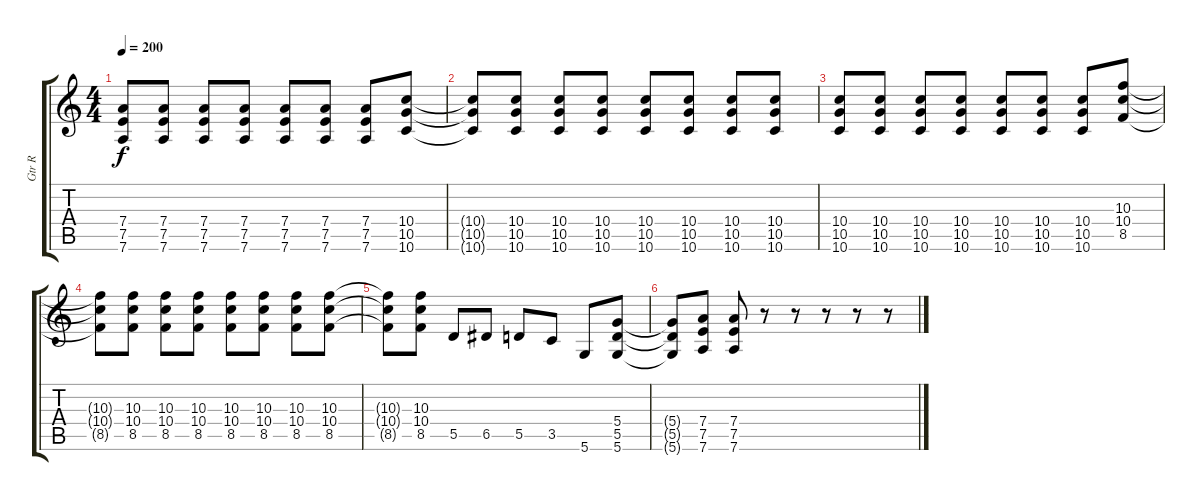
\track ("Gtr R" "Gtr R") {instrument overdrivenguitar}
\staff {score tabs}
\tuning (E4 B3 G3 D3 A2 D2) {hide}
\ts (4 4)
\tempo 200
\clef g2
\ks c
(7.4 7.5 7.6).8{dy f} (7.4 7.5 7.6).8 (7.4 7.5 7.6).8 (7.4 7.5 7.6).8 (7.4 7.5 7.6).8 (7.4 7.5 7.6).8 (7.4 7.5 7.6).8 (10.4 10.5 10.6).8 |
(10.4{t} 10.5{t} 10.6{t}).8 (10.4 10.5 10.6).8 (10.4 10.5 10.6).8 (10.4 10.5 10.6).8 (10.4 10.5 10.6).8 (10.4 10.5 10.6).8 (10.4 10.5 10.6).8 (10.4 10.5 10.6).8 |
(10.4 10.5 10.6).8 (10.4 10.5 10.6).8 (10.4 10.5 10.6).8 (10.4 10.5 10.6).8 (10.4 10.5 10.6).8 (10.4 10.5 10.6).8 (10.4 10.5 10.6).8 (10.3 10.4 8.5).8 |
(10.3{t} 10.4{t} 8.5{t}).8 (10.3 10.4 8.5).8 (10.3 10.4 8.5).8 (10.3 10.4 8.5).8 (10.3 10.4 8.5).8 (10.3 10.4 8.5).8 (10.3 10.4 8.5).8 (10.3 10.4 8.5).8 |
(10.3{t} 10.4{t} 8.5{t}).8 (10.3 10.4 8.5).8 5.5.8 6.5.8 5.5.8 3.5.8 5.6.8 (5.4 5.5 5.6).8 |
(5.4{t} 5.5{t} 5.6{t}).8 (7.4 7.5 7.6).8 (7.4 7.5 7.6).8 r.8 r.8 r.8 r.8 r.8
